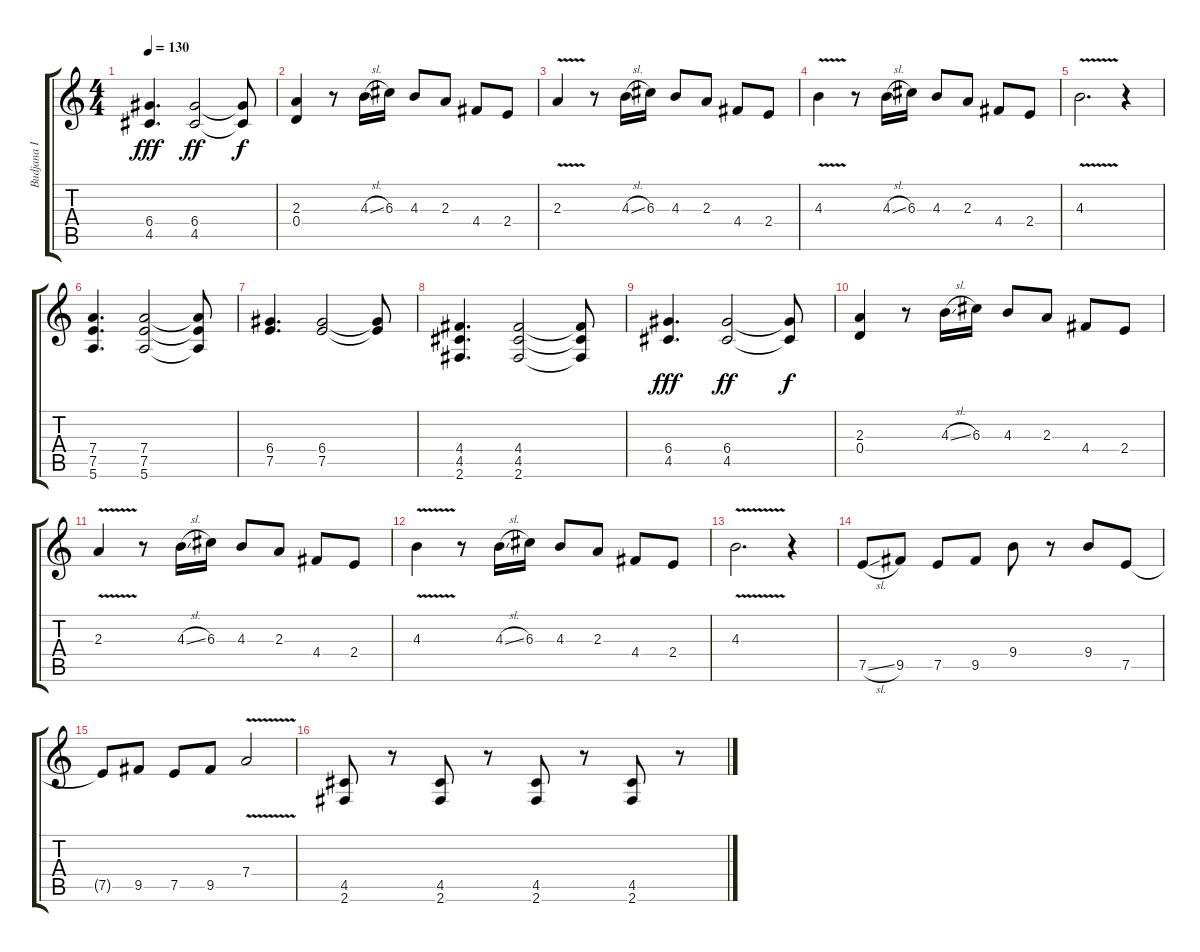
\track ("Budjana I" "Budjana I") {instrument distortionguitar}
\staff {score tabs}
\tuning (E4 B3 G3 D3 A2 E2) {hide}
\ts (4 4)
\tempo 130
\clef g2
\ks c
(6.4 4.5).4{d dy fff} (6.4 4.5).2{dy ff} (6.4{t} 4.5{t}).8{dy f} |
(2.3 0.4).4{volume 13} r.8 4.3{sl}.16 6.3.16 4.3.8 2.3.8 4.4.8 2.4.8 |
2.3{v}.4 r.8 4.3{sl}.16 6.3.16 4.3.8 2.3.8 4.4.8 2.4.8 |
4.3{v}.4 r.8 4.3{sl}.16 6.3.16 4.3.8 2.3.8 4.4.8 2.4.8 |
4.3{v}.2{d} r.4 |
(7.4 7.5 5.6).4{d volume 14} (7.4 7.5 5.6).2 (7.4{t} 7.5{t} 5.6{t}).8 |
(6.4 7.5).4{d} (6.4 7.5).2 (6.4{t} 7.5{t}).8 |
(4.4 4.5 2.6).4{d} (4.4 4.5 2.6).2 (4.4{t} 4.5{t} 2.6{t}).8 |
(6.4 4.5).4{d dy fff} (6.4 4.5).2{dy ff} (6.4{t} 4.5{t}).8{dy f} |
(2.3 0.4).4{volume 16} r.8 4.3{sl}.16 6.3.16 4.3.8 2.3.8 4.4.8 2.4.8 |
2.3{v}.4 r.8 4.3{sl}.16 6.3.16 4.3.8 2.3.8 4.4.8 2.4.8 |
4.3{v}.4 r.8 4.3{sl}.16 6.3.16 4.3.8 2.3.8 4.4.8 2.4.8 |
4.3{v}.2{d} r.4 |
7.5{sl}.8{volume 16} 9.5.8 7.5.8 9.5.8 9.4.8 r.8 9.4.8 7.5.8 |
7.5{t}.8 9.5.8 7.5.8 9.5.8 7.4{v}.2 |
(4.5 2.6).8{volume 11} r.8 (4.5 2.6).8 r.8 (4.5 2.6).8 r.8 (4.5 2.6).8 r.8
